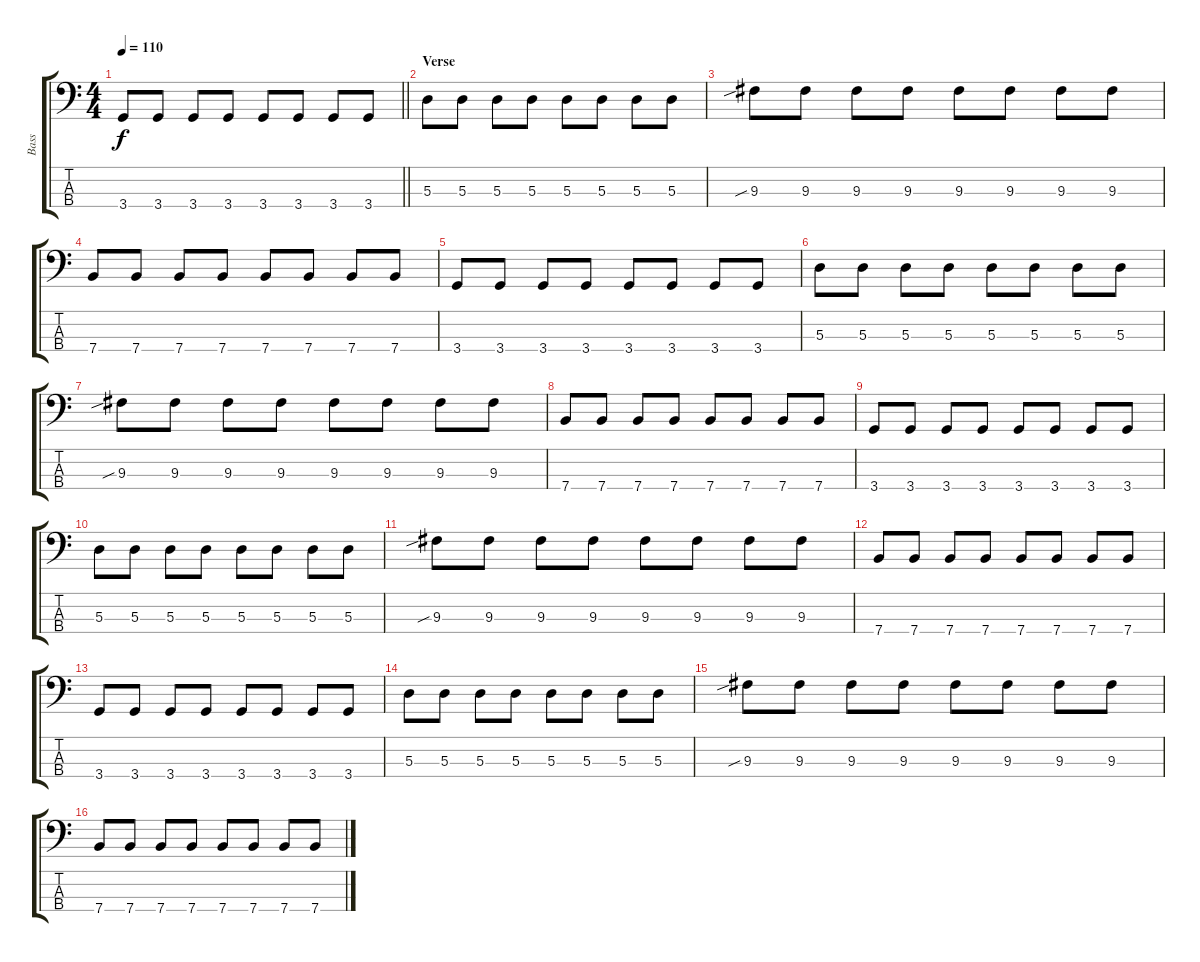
\track ("Bass" "Bass") {instrument electricbassfinger}
\staff {score tabs}
\tuning (G2 D2 A1 E1) {hide}
\ts (4 4)
\tempo 110
\clef f4
\barLineRight lightlight
\ks c
3.4.8{dy f} 3.4.8 3.4.8 3.4.8 3.4.8 3.4.8 3.4.8 3.4.8 |
\section ("" "Verse")
5.3.8 5.3.8 5.3.8 5.3.8 5.3.8 5.3.8 5.3.8 5.3.8 |
9.3{sib}.8 9.3.8 9.3.8 9.3.8 9.3.8 9.3.8 9.3.8 9.3.8 |
7.4.8 7.4.8 7.4.8 7.4.8 7.4.8 7.4.8 7.4.8 7.4.8 |
3.4.8 3.4.8 3.4.8 3.4.8 3.4.8 3.4.8 3.4.8 3.4.8 |
5.3.8 5.3.8 5.3.8 5.3.8 5.3.8 5.3.8 5.3.8 5.3.8 |
9.3{sib}.8 9.3.8 9.3.8 9.3.8 9.3.8 9.3.8 9.3.8 9.3.8 |
7.4.8 7.4.8 7.4.8 7.4.8 7.4.8 7.4.8 7.4.8 7.4.8 |
3.4.8 3.4.8 3.4.8 3.4.8 3.4.8 3.4.8 3.4.8 3.4.8 |
5.3.8 5.3.8 5.3.8 5.3.8 5.3.8 5.3.8 5.3.8 5.3.8 |
9.3{sib}.8 9.3.8 9.3.8 9.3.8 9.3.8 9.3.8 9.3.8 9.3.8 |
7.4.8 7.4.8 7.4.8 7.4.8 7.4.8 7.4.8 7.4.8 7.4.8 |
3.4.8 3.4.8 3.4.8 3.4.8 3.4.8 3.4.8 3.4.8 3.4.8 |
5.3.8 5.3.8 5.3.8 5.3.8 5.3.8 5.3.8 5.3.8 5.3.8 |
9.3{sib}.8 9.3.8 9.3.8 9.3.8 9.3.8 9.3.8 9.3.8 9.3.8 |
7.4.8 7.4.8 7.4.8 7.4.8 7.4.8 7.4.8 7.4.8 7.4.8
